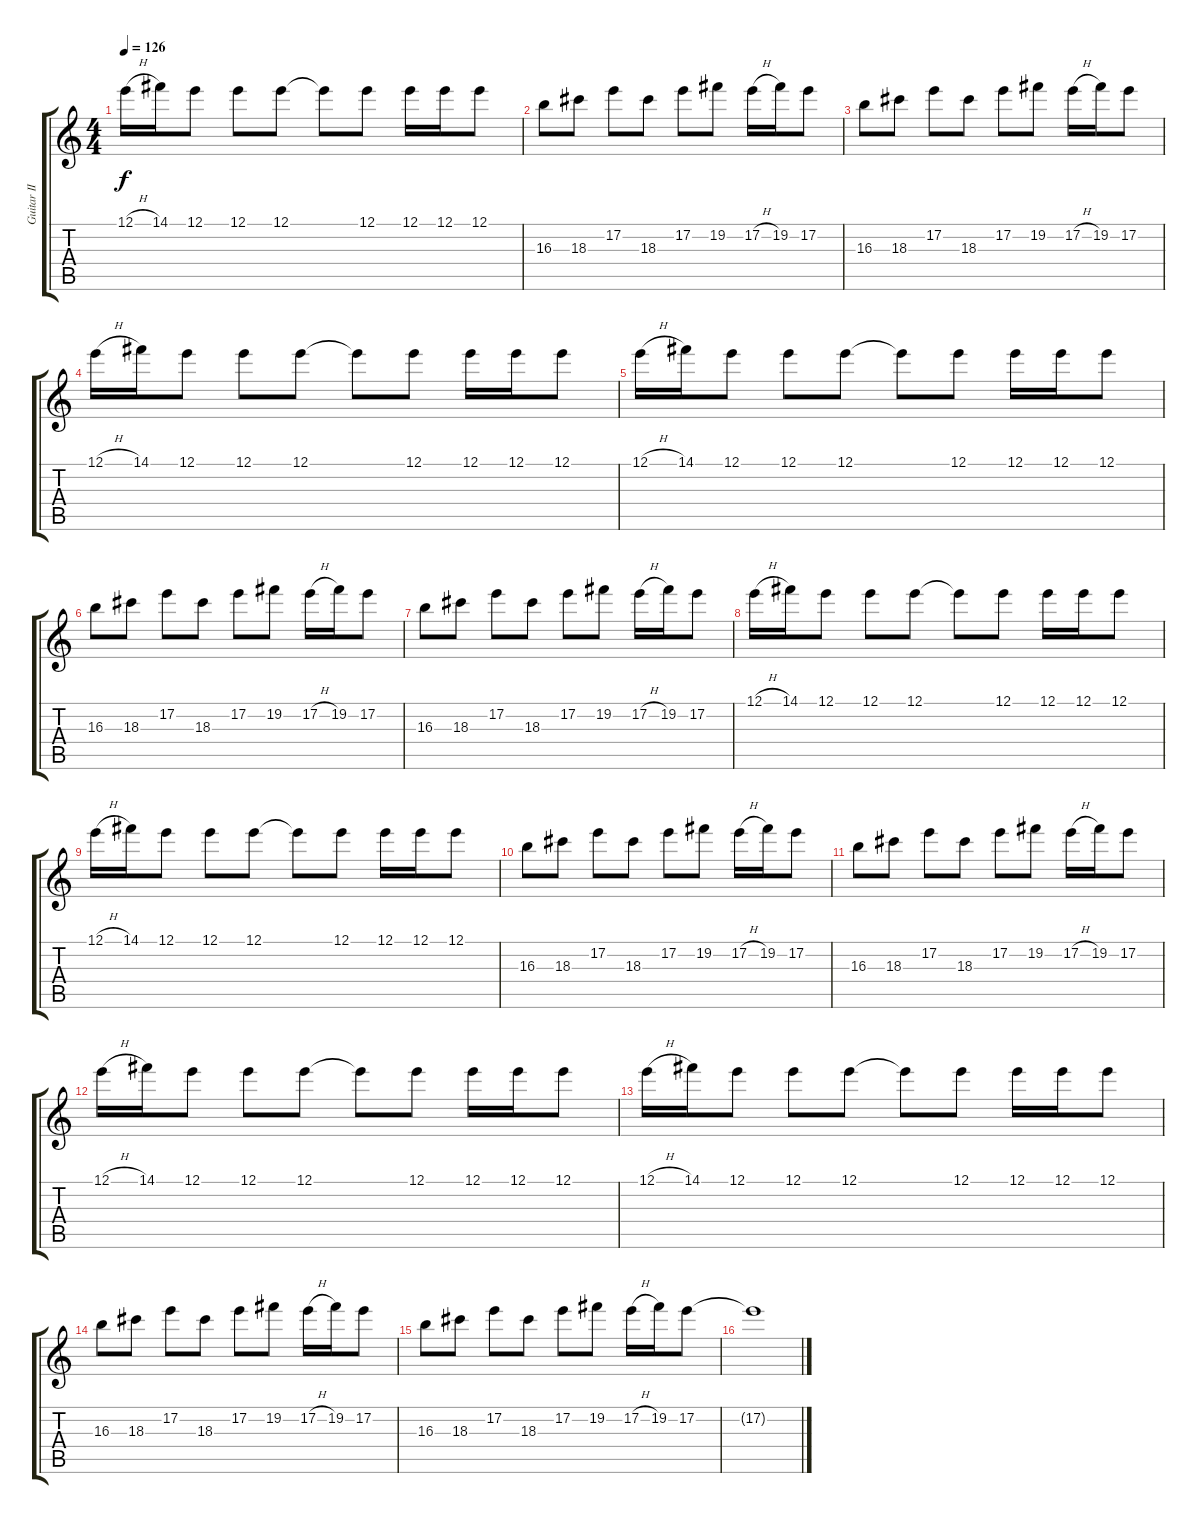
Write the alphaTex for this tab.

\track ("Guitar II" "Guitar II") {instrument distortionguitar}
\staff {score tabs}
\tuning (E4 B3 G3 D3 A2 E2) {hide}
\ts (4 4)
\tempo 126
\clef g2
\ks c
12.1{h}.16{dy f} 14.1.16 12.1.8 12.1.8 12.1.8 12.1{t}.8 12.1.8 12.1.16 12.1.16 12.1.8 |
16.3.8 18.3.8 17.2.8 18.3.8 17.2.8 19.2.8 17.2{h}.16 19.2.16 17.2.8 |
16.3.8 18.3.8 17.2.8 18.3.8 17.2.8 19.2.8 17.2{h}.16 19.2.16 17.2.8 |
12.1{h}.16 14.1.16 12.1.8 12.1.8 12.1.8 12.1{t}.8 12.1.8 12.1.16 12.1.16 12.1.8 |
12.1{h}.16 14.1.16 12.1.8 12.1.8 12.1.8 12.1{t}.8 12.1.8 12.1.16 12.1.16 12.1.8 |
16.3.8 18.3.8 17.2.8 18.3.8 17.2.8 19.2.8 17.2{h}.16 19.2.16 17.2.8 |
16.3.8 18.3.8 17.2.8 18.3.8 17.2.8 19.2.8 17.2{h}.16 19.2.16 17.2.8 |
12.1{h}.16 14.1.16 12.1.8 12.1.8 12.1.8 12.1{t}.8 12.1.8 12.1.16 12.1.16 12.1.8 |
12.1{h}.16 14.1.16 12.1.8 12.1.8 12.1.8 12.1{t}.8 12.1.8 12.1.16 12.1.16 12.1.8 |
16.3.8 18.3.8 17.2.8 18.3.8 17.2.8 19.2.8 17.2{h}.16 19.2.16 17.2.8 |
16.3.8 18.3.8 17.2.8 18.3.8 17.2.8 19.2.8 17.2{h}.16 19.2.16 17.2.8 |
12.1{h}.16 14.1.16 12.1.8 12.1.8 12.1.8 12.1{t}.8 12.1.8 12.1.16 12.1.16 12.1.8 |
12.1{h}.16 14.1.16 12.1.8 12.1.8 12.1.8 12.1{t}.8 12.1.8 12.1.16 12.1.16 12.1.8 |
16.3.8 18.3.8 17.2.8 18.3.8 17.2.8 19.2.8 17.2{h}.16 19.2.16 17.2.8 |
16.3.8 18.3.8 17.2.8 18.3.8 17.2.8 19.2.8 17.2{h}.16 19.2.16 17.2.8 |
17.2{t}.1
